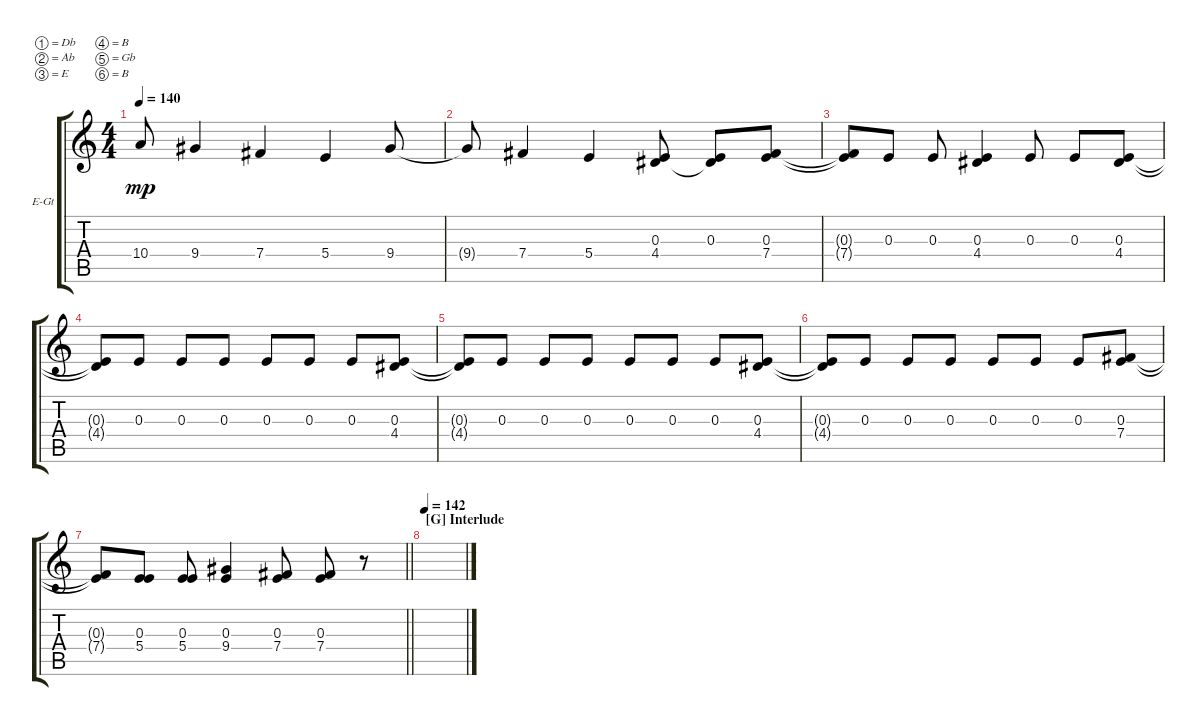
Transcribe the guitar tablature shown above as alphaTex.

\bracketExtendMode groupsimilarinstruments
\firstSystemTrackNameOrientation horizontal
\otherSystemsTrackNameOrientation horizontal
\track ("Fills 01" "E-Gt") {instrument overdrivenguitar}
\staff {score tabs}
\tuning (Db4 Ab3 E3 B2 Gb2 B1)
\ts (4 4)
\tempo 140
\clef g2
\ks c
10.4{t}.8{dy mp} 9.4.4 7.4.4 5.4.4 9.4.8 |
9.4{t}.8 7.4.4 5.4.4 (0.3 4.4).8 (0.3 4.4{t}).8 (0.3 7.4).8 |
(0.3{t} 7.4{t}).8 0.3.8 0.3.8 (0.3 4.4).4 0.3.8 0.3.8 (0.3 4.4).8 |
(0.3{t} 4.4{t}).8 0.3.8 0.3.8 0.3.8 0.3.8 0.3.8 0.3.8 (0.3 4.4).8 |
(0.3{t} 4.4{t}).8 0.3.8 0.3.8 0.3.8 0.3.8 0.3.8 0.3.8 (0.3 4.4).8 |
(0.3{t} 4.4{t}).8 0.3.8 0.3.8 0.3.8 0.3.8 0.3.8 0.3.8 (0.3 7.4).8 |
\barLineRight lightlight
(0.3{t} 7.4{t}).8 (0.3 5.4).8 (0.3 5.4).8 (0.3 9.4).4 (0.3 7.4).8 (0.3 7.4).8 r.8 |
\section ("G" "Interlude")
\tempo 142
